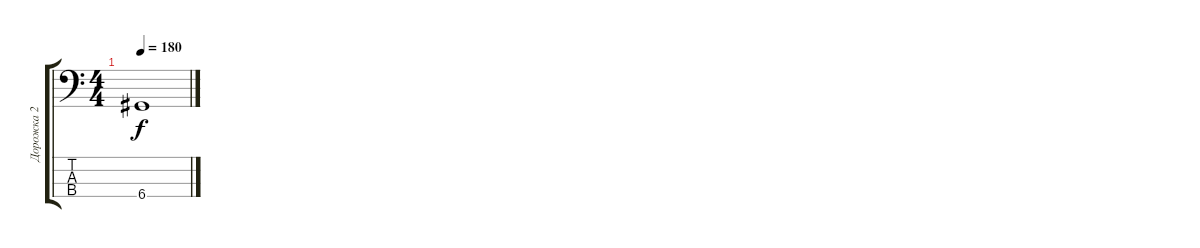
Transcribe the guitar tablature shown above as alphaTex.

\track ("Дорожка 2" "Дорожка 2") {instrument electricbassfinger}
\staff {score tabs}
\tuning (G2 D2 A1 D1) {hide}
\ts (4 4)
\tempo 180
\clef f4
\ks c
6.4.1{dy f}
